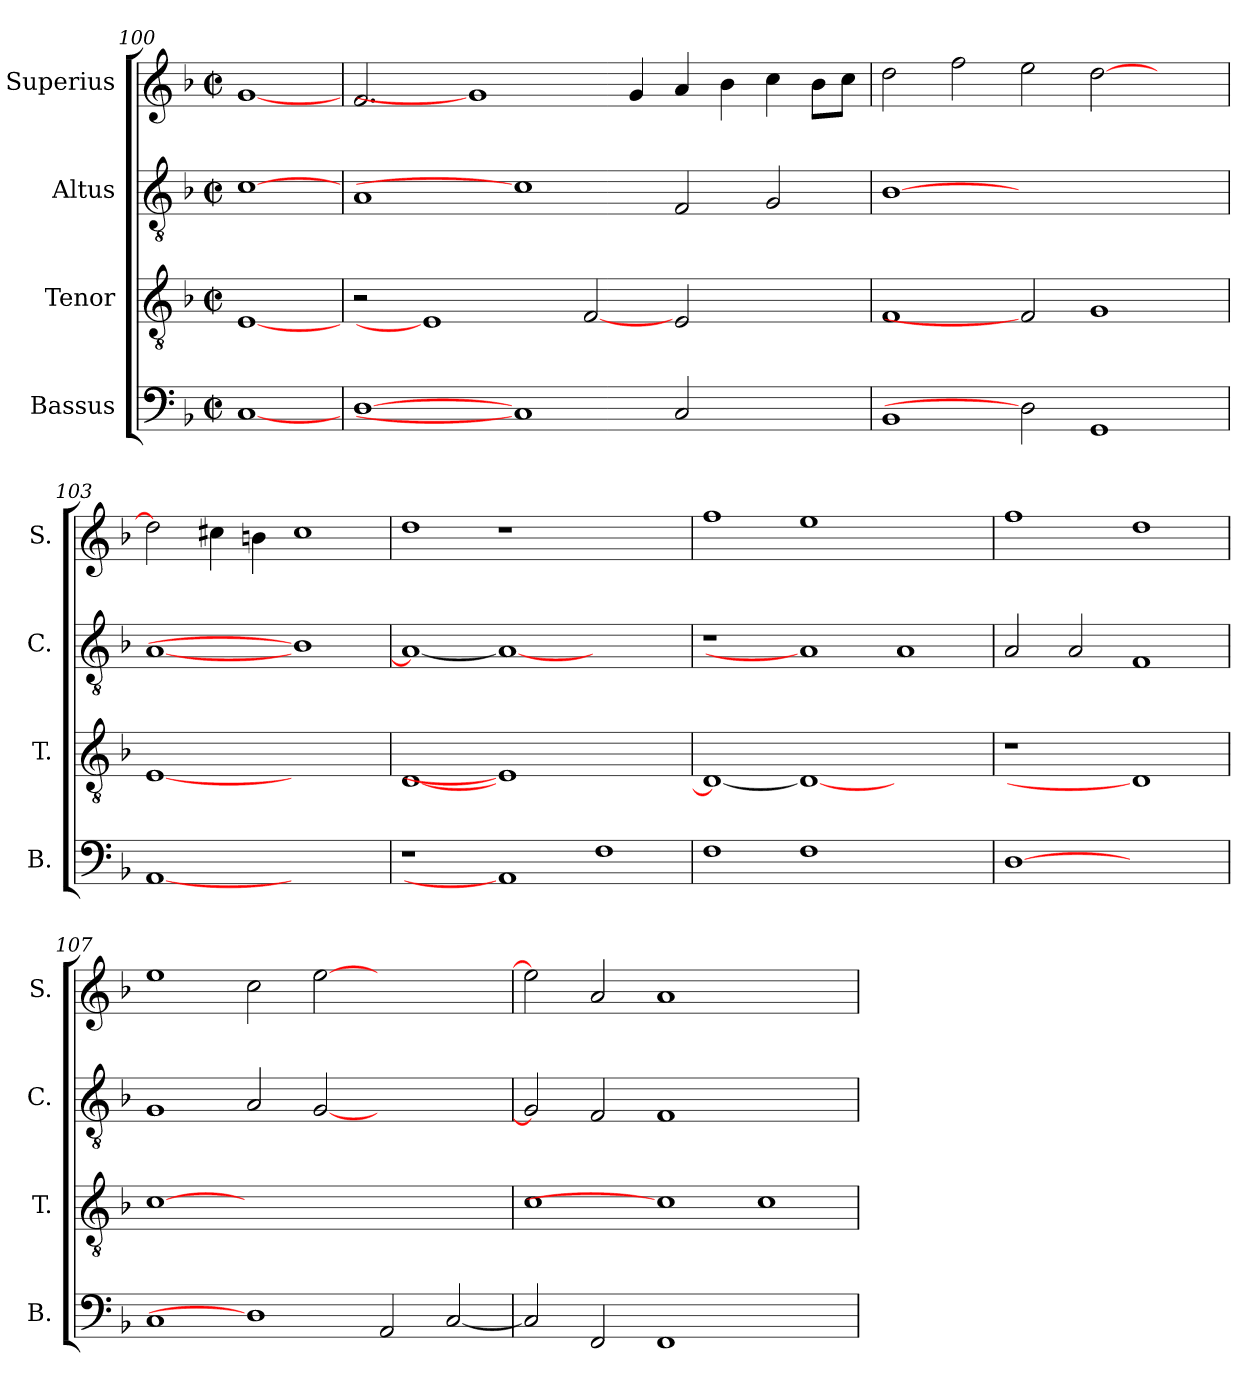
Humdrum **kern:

**kern	**kern	**kern	**kern
*part4	*part3	*part2	*part1
*staff4	*staff3	*staff2	*staff1
*I"Bassus	*I"Tenor	*I"Altus	*I"Superius
*I'B.	*I'T.	*I'C.	*I'S.
*clefF4	*clefGv2	*clefGv2	*clefG2
*	*ITrd7c12	*ITrd7c12	*
*k[b-]	*k[b-]	*k[b-]	*k[b-]
*F:	*F:	*F:	*F:
*M2/2	*M2/2	*M2/2	*M2/2
*met(c|)	*met(c|)	*met(c|)	*met(c|)
=100	=100	=100	=100
[1Ci	[1EEi	[1Ci	[1gi
=101	=101	=101	=101
[1Di	2r	1AAi	2.fi/
.	1EEi]	.	.
.	.	.	1gi]
1Ci]	.	1Ci]	.
.	[2FFi	.	.
.	.	.	4gi/
2Ci/	2EEi/	2FFi/	4ai/
.	.	.	4b-i\
2ryy	2ryy	2GGi/	4cci\
.	.	.	8b-i\L
.	.	.	8cci\J
=102	=102	=102	=102
1BB-i	1FFi	[1BB-i	2ddi\
.	.	.	2ffi\
2Di]	2FFi]	1.ryy	2eei\
1GGi	1GGi	.	[>2ddi\
.	.	.	2ryy
!!LO:LB:g=z
=103	=103	=103	=103
[1AAi	[1EEi	[<1AAi	2ddi\]
.	.	.	4cc#Xi\
.	.	.	4bni\
1ryy	1ryy	1BB-i]	1cc#i
=104	=104	=104	=104
1r	[<1DDi	1AAi_<	1ddi
1AAi]	1EEi]	1AAi_	1r
1Fi	1ryy	1ryy	1ryy
=105	=105	=105	=105
1Fi	1DDi_<	1r	1ffi
1Fi	1DDi_	1AAi]	1eei
1ryy	1ryy	1AAi	1ryy
=106	=106	=106	=106
!	!LO:N:vis=1	!	!
[1Di	1r	2AAi/	1ffi
.	.	2AAi/	.
1ryy	1DDi]	1FFi	1ddi
=107	=107	=107	=107
1Ci	[1Ci	1GGi	1eei
1Di]	0ryy	2AAi/	2cci\
.	.	[<2GGi/	[>2eei\
2AAi/	.	1ryy	1ryy
[<2Ci/	.	.	.
=108	=108	=108	=108
2Ci/]	1Ci	2GGi/]	2eei\]
2FFi/	.	2FFi/	2ai/
1FFi	1Ci]	1FFi	1ai
1ryy	1Ci	1ryy	1ryy
=	=	=	=
*-	*-	*-	*-
